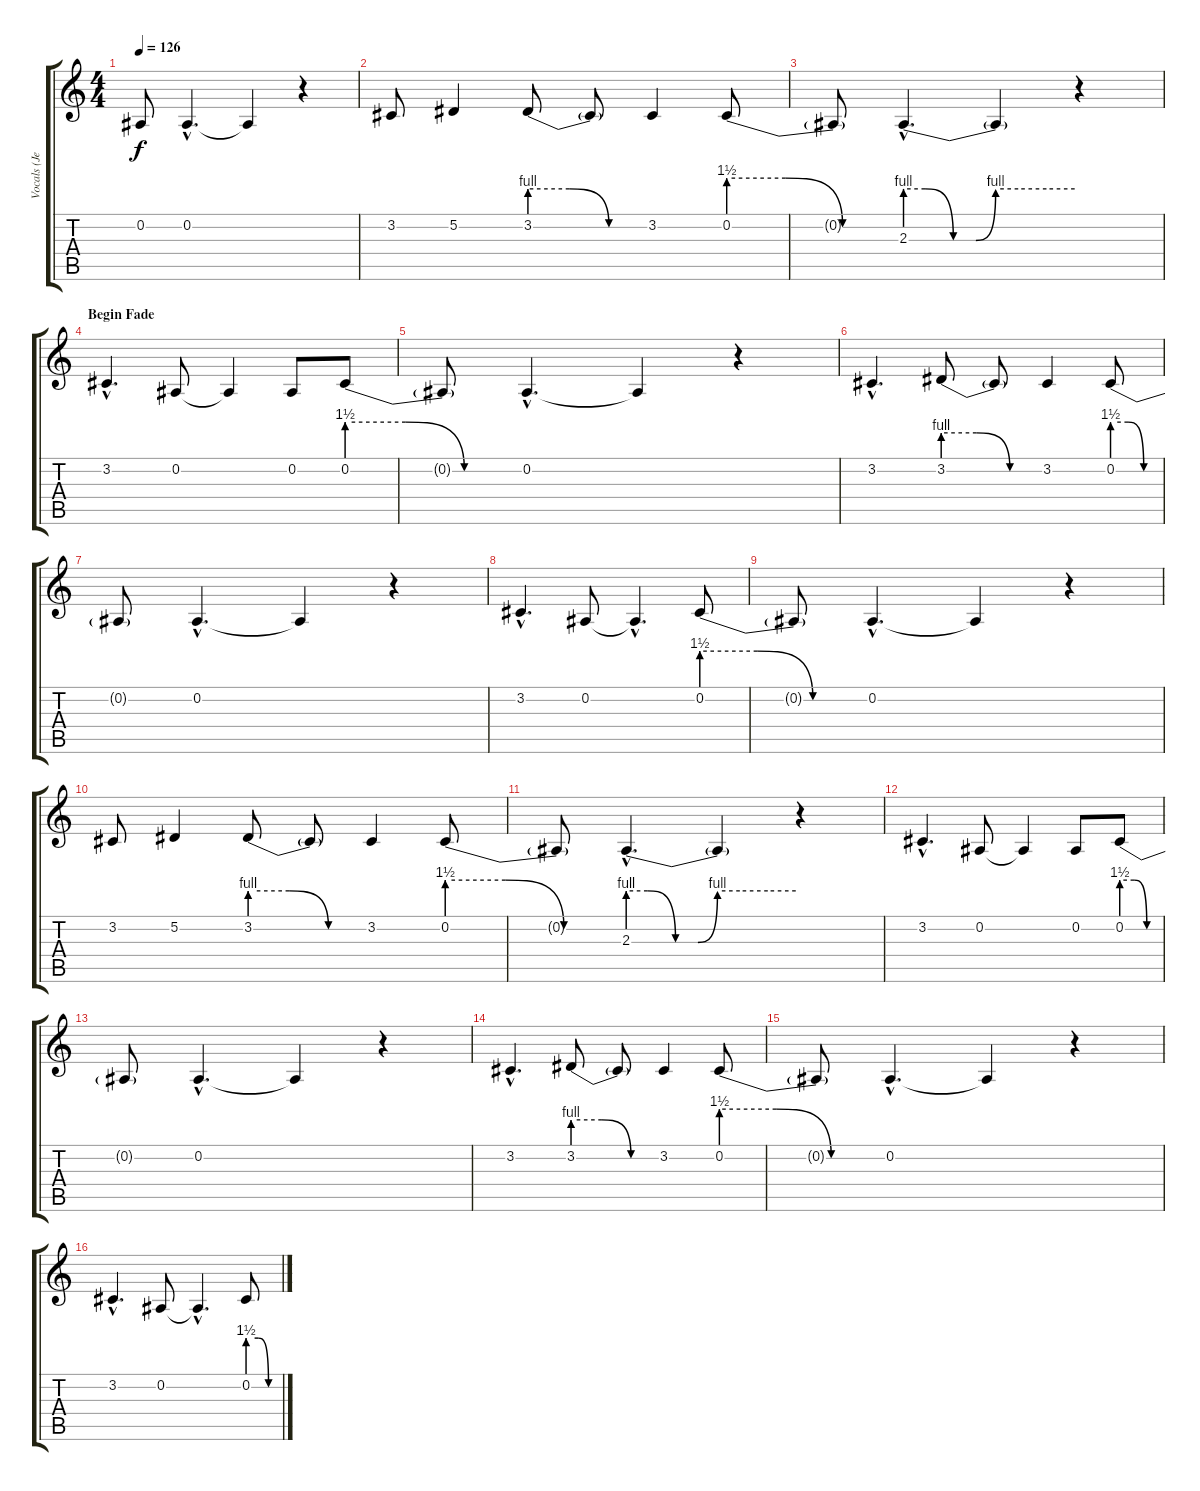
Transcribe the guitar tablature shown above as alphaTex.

\track ("Vocals (Jerry)" "Vocals (Je") {instrument lead2sawtooth}
\staff {score tabs}
\tuning (Eb4 Bb3 Gb3 Db3 Ab2 Eb2) {hide}
\ts (4 4)
\tempo 126
\clef g2
\ks c
0.2{t}.8{dy f} 0.2{hac}.4{d} 0.2{t}.4 r.4 |
3.2.8 5.2.4 3.2{be (custom 0 4 20 4 40 0 60 0)}.8 3.2{t}.8 3.2.4 0.2{be (custom 0 6 20 6 40 0 60 0)}.8 |
0.2{t}.8 2.3{be (custom 0 4 7 4 17 0 25 0 32 4 40 4 50 4 60 4) hac}.4{d} 2.3{t}.4 r.4 |
\section ("" "Begin Fade")
3.2{hac}.4{d} 0.2.8 0.2{t}.4 0.2.8 0.2{be (custom 0 6 20 6 40 0 60 0)}.8 |
0.2{t}.8 0.2{hac}.4{d} 0.2{t}.4 r.4 |
3.2{hac}.4{d} 3.2{be (custom 0 4 20 4 40 0 60 0)}.8 3.2{t}.8 3.2.4 0.2{be (custom 0 6 20 6 40 0 60 0)}.8 |
0.2{t}.8 0.2{hac}.4{d} 0.2{t}.4 r.4 |
3.2{hac}.4{d} 0.2.8 0.2{hac t}.4{d} 0.2{be (custom 0 6 20 6 40 0 60 0)}.8 |
0.2{t}.8 0.2{hac}.4{d} 0.2{t}.4 r.4 |
3.2.8 5.2.4 3.2{be (custom 0 4 20 4 40 0 60 0)}.8 3.2{t}.8 3.2.4 0.2{be (custom 0 6 20 6 40 0 60 0)}.8 |
0.2{t}.8 2.3{be (custom 0 4 7 4 17 0 25 0 32 4 40 4 50 4 60 4) hac}.4{d} 2.3{t}.4 r.4 |
3.2{hac}.4{d} 0.2.8 0.2{t}.4 0.2.8 0.2{be (custom 0 6 20 6 40 0 60 0)}.8 |
0.2{t}.8 0.2{hac}.4{d} 0.2{t}.4 r.4 |
3.2{hac}.4{d} 3.2{be (custom 0 4 20 4 40 0 60 0)}.8 3.2{t}.8 3.2.4 0.2{be (custom 0 6 20 6 40 0 60 0)}.8 |
0.2{t}.8 0.2{hac}.4{d} 0.2{t}.4 r.4 |
3.2{hac}.4{d} 0.2.8 0.2{hac t}.4{d} 0.2{be (custom 0 6 20 6 40 0 60 0)}.8
